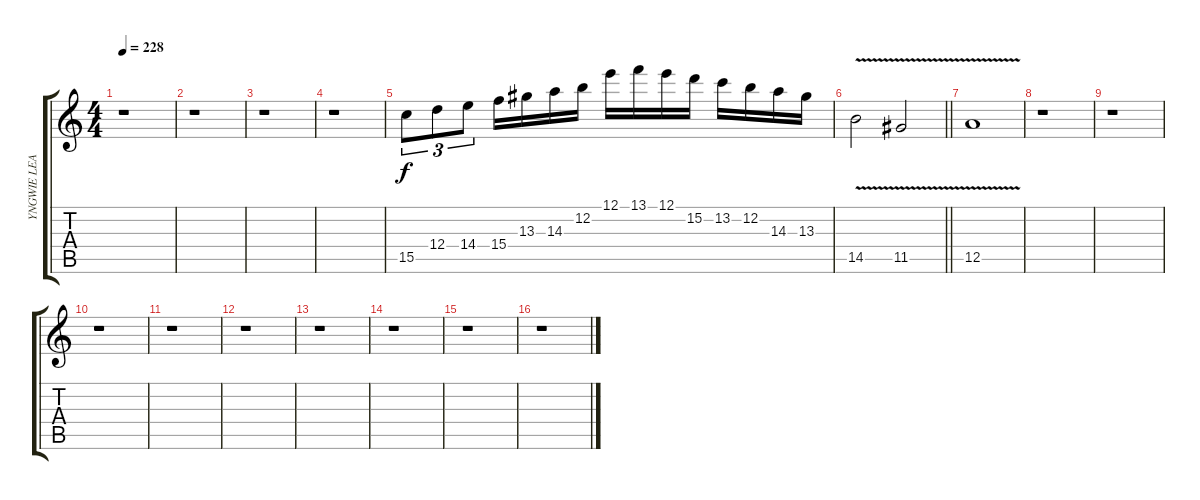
\track ("YNGWIE LEAD GUITAR" "YNGWIE LEA") {instrument distortionguitar}
\staff {score tabs}
\tuning (E4 B3 G3 D3 A2 E2) {hide}
\ts (4 4)
\tempo 228
\clef g2
\ks c
r.1{dy f} |
r.1 |
r.1 |
r.1 |
15.5.8{tu (3 2)} 12.4.8{tu (3 2)} 14.4.8{tu (3 2)} 15.4.16 13.3.16 14.3.16 12.2.16 12.1.16 13.1.16 12.1.16 15.2.16 13.2.16 12.2.16 14.3.16 13.3.16 |
\barLineRight lightlight
14.5{v}.2 11.5{v}.2 |
12.5{v}.1 |
r.1 |
r.1 |
r.1 |
r.1 |
r.1 |
r.1 |
r.1 |
r.1 |
r.1
